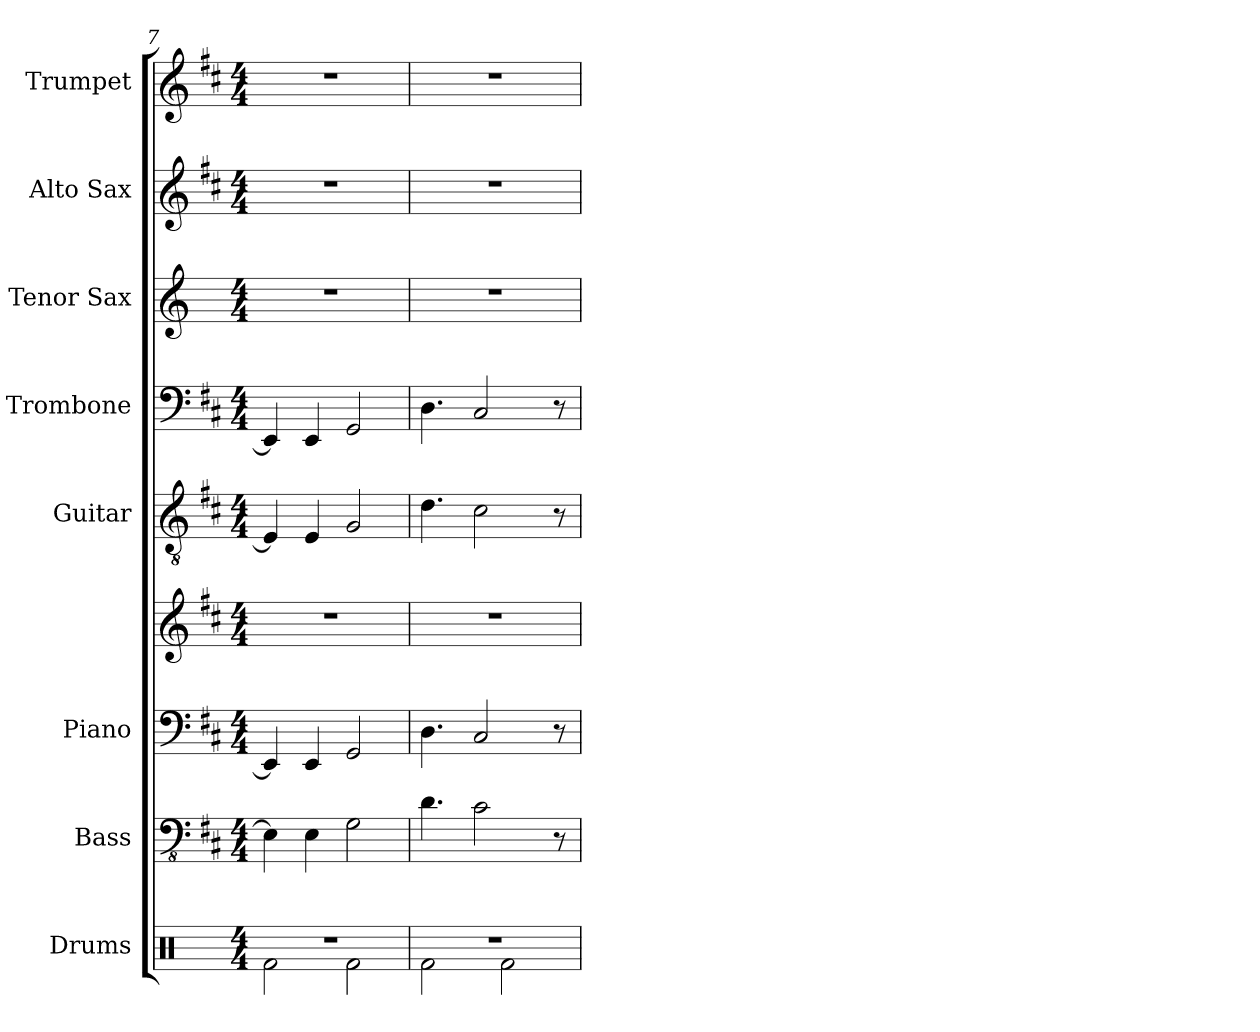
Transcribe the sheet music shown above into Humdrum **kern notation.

**kern	**kern	**kern	**kern	**kern	**kern	**kern	**kern	**kern
*part8	*part7	*part6	*part6	*part5	*part4	*part3	*part2	*part1
*staff9	*staff8	*staff7	*staff6	*staff5	*staff4	*staff3	*staff2	*staff1
*I"Drums	*I"Bass	*I"Piano	*	*I"Guitar	*I"Trombone	*I"Tenor Sax	*I"Alto Sax	*I"Trumpet
*I'Drums	*I'Bass	*I'Piano	*	*I'Gtr.	*I'Tbn.	*I'Tenor	*I'Alto	*I'Tpt.
*clefX	*clefFv4	*clefF4	*clefG2	*clefGv2	*clefF4	*clefG2	*clefG2	*clefG2
*	*	*	*	*	*	*ITrd8c14	*ITrd5c9	*ITrd1c2
*k[]	*k[f#c#]	*k[f#c#]	*k[f#c#]	*k[f#c#]	*k[f#c#]	*k[]	*k[b-]	*k[]
*M4/4	*M4/4	*M4/4	*M4/4	*M4/4	*M4/4	*M4/4	*M4/4	*M4/4
=7	=7	=7	=7	=7	=7	=7	=7	=7
*^	*	*	*	*	*	*	*	*
1r	2Rf\	4EE\]	4EE/]	1r	4E/]	4EE/]	1r	1r	1r
.	.	4EE\	4EE/	.	4E/	4EE/	.	.	.
.	2Rf\	2GG\	2GG/	.	2G/	2GG/	.	.	.
!!LO:PB:g=z
=8	=8	=8	=8	=8	=8	=8	=8	=8	=8
1r	2Rf\	4.D\	4.D\	1r	4.d\	4.D\	1r	1r	1r
.	.	2C#\	2C#/	.	2c#\	2C#/	.	.	.
.	2Rf\	.	.	.	.	.	.	.	.
.	.	8r	8r	.	8r	8r	.	.	.
*v	*v	*	*	*	*	*	*	*	*
=	=	=	=	=	=	=	=	=
*-	*-	*-	*-	*-	*-	*-	*-	*-
